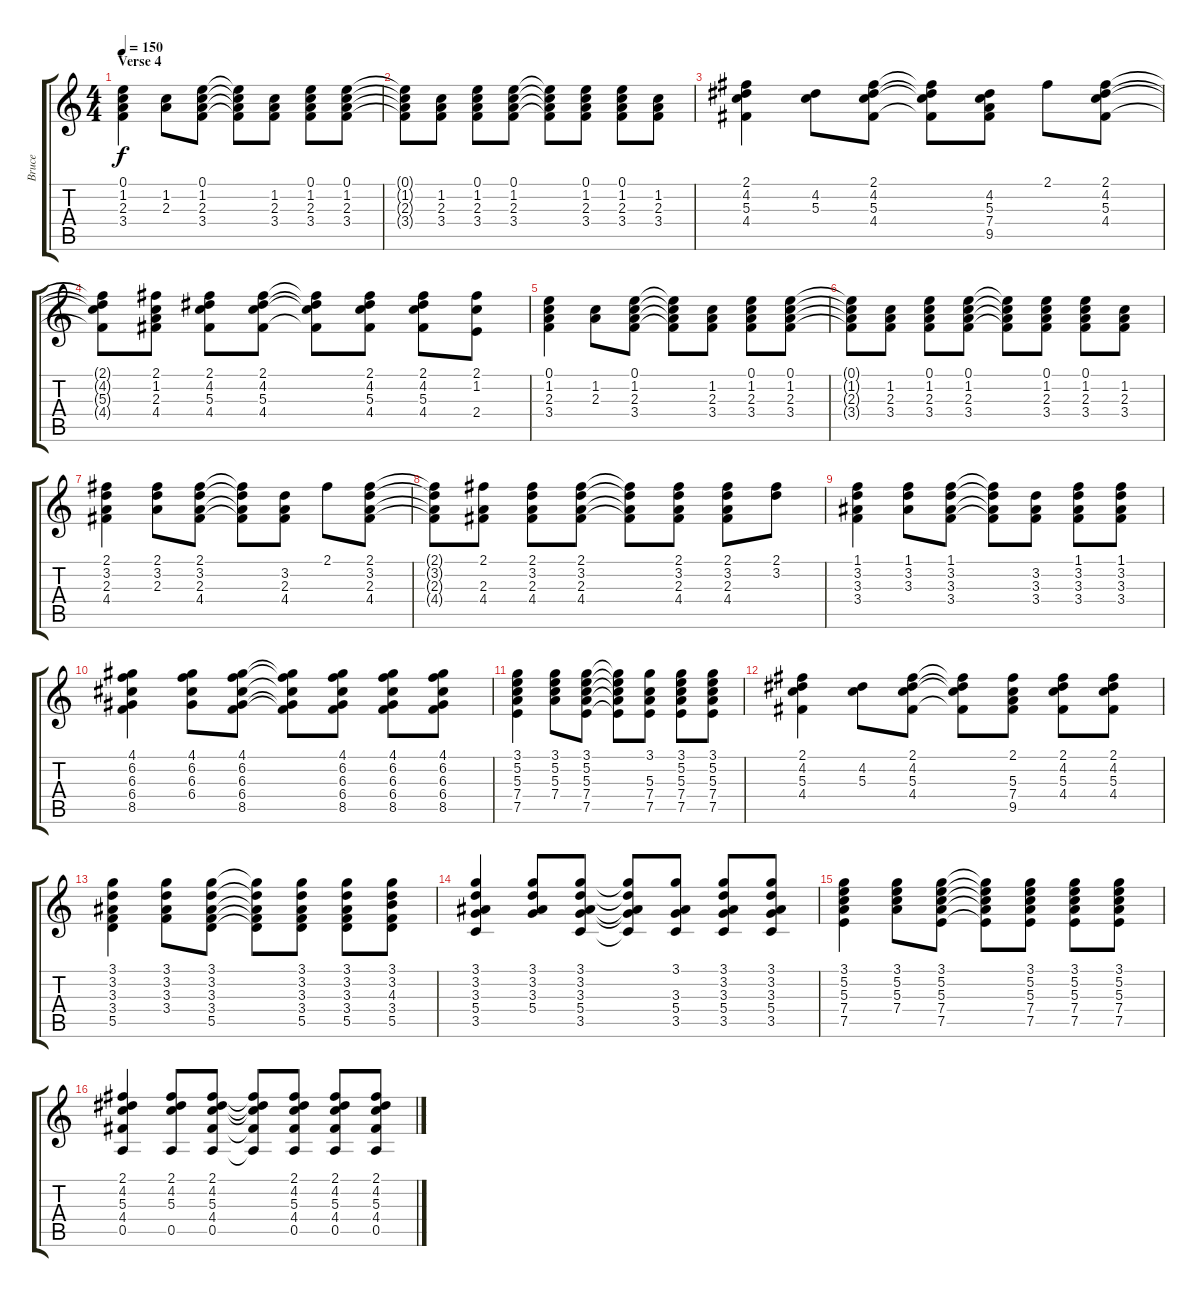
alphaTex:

\track ("Bruce" "Bruce") {instrument acousticguitarnylon}
\staff {score tabs}
\tuning (E4 B3 G3 D3 A2 E2) {hide}
\ts (4 4)
\section ("" "Verse 4")
\tempo 150
\clef g2
\ks c
(0.1 1.2 2.3 3.4).4{dy f volume 11} (1.2 2.3).8 (0.1 1.2 2.3 3.4).8 (0.1{t} 1.2{t} 2.3{t} 3.4{t}).8 (1.2 2.3 3.4).8 (0.1 1.2 2.3 3.4).8 (0.1 1.2 2.3 3.4).8 |
(0.1{t} 1.2{t} 2.3{t} 3.4{t}).8 (1.2 2.3 3.4).8 (0.1 1.2 2.3 3.4).8 (0.1 1.2 2.3 3.4).8 (0.1{t} 1.2{t} 2.3{t} 3.4{t}).8 (0.1 1.2 2.3 3.4).8 (0.1 1.2 2.3 3.4).8 (1.2 2.3 3.4).8 |
(2.1 4.2 5.3 4.4).4 (4.2 5.3).8 (2.1 4.2 5.3 4.4).8 (2.1{t} 4.2{t} 5.3{t} 4.4{t}).8 (4.2 5.3 7.4 9.5).8 2.1.8 (2.1 4.2 5.3 4.4).8 |
(2.1{t} 4.2{t} 5.3{t} 4.4{t}).8 (2.1 1.2 2.3 4.4).8 (2.1 4.2 5.3 4.4).8 (2.1 4.2 5.3 4.4).8 (2.1{t} 4.2{t} 5.3{t} 4.4{t}).8 (2.1 4.2 5.3 4.4).8 (2.1 4.2 5.3 4.4).8 (2.1 1.2 2.4).8 |
(0.1 1.2 2.3 3.4).4 (1.2 2.3).8 (0.1 1.2 2.3 3.4).8 (0.1{t} 1.2{t} 2.3{t} 3.4{t}).8 (1.2 2.3 3.4).8 (0.1 1.2 2.3 3.4).8 (0.1 1.2 2.3 3.4).8 |
(0.1{t} 1.2{t} 2.3{t} 3.4{t}).8 (1.2 2.3 3.4).8 (0.1 1.2 2.3 3.4).8 (0.1 1.2 2.3 3.4).8 (0.1{t} 1.2{t} 2.3{t} 3.4{t}).8 (0.1 1.2 2.3 3.4).8 (0.1 1.2 2.3 3.4).8 (1.2 2.3 3.4).8 |
(2.1 3.2 2.3 4.4).4 (2.1 3.2 2.3).8 (2.1 3.2 2.3 4.4).8 (2.1{t} 3.2{t} 2.3{t} 4.4{t}).8 (3.2 2.3 4.4).8 2.1.8 (2.1 3.2 2.3 4.4).8 |
(2.1{t} 3.2{t} 2.3{t} 4.4{t}).8 (2.1 2.3 4.4).8 (2.1 3.2 2.3 4.4).8 (2.1 3.2 2.3 4.4).8 (2.1{t} 3.2{t} 2.3{t} 4.4{t}).8 (2.1 3.2 2.3 4.4).8 (2.1 3.2 2.3 4.4).8 (2.1 3.2).8 |
(1.1 3.2 3.3 3.4).4 (1.1 3.2 3.3).8 (1.1 3.2 3.3 3.4).8 (1.1{t} 3.2{t} 3.3{t} 3.4{t}).8 (3.2 3.3 3.4).8 (1.1 3.2 3.3 3.4).8 (1.1 3.2 3.3 3.4).8 |
(4.1 6.2 6.3 6.4 8.5).4 (4.1 6.2 6.3 6.4).8 (4.1 6.2 6.3 6.4 8.5).8 (4.1{t} 6.2{t} 6.3{t} 6.4{t} 8.5{t}).8 (4.1 6.2 6.3 6.4 8.5).8 (4.1 6.2 6.3 6.4 8.5).8 (4.1 6.2 6.3 6.4 8.5).8 |
(3.1 5.2 5.3 7.4 7.5).4 (3.1 5.2 5.3 7.4).8 (3.1 5.2 5.3 7.4 7.5).8 (3.1{t} 5.2{t} 5.3{t} 7.4{t} 7.5{t}).8 (3.1 5.3 7.4 7.5).8 (3.1 5.2 5.3 7.4 7.5).8 (3.1 5.2 5.3 7.4 7.5).8 |
(2.1 4.2 5.3 4.4).4 (4.2 5.3).8 (2.1 4.2 5.3 4.4).8 (2.1{t} 4.2{t} 5.3{t} 4.4{t}).8 (2.1 5.3 7.4 9.5).8 (2.1 4.2 5.3 4.4).8 (2.1 4.2 5.3 4.4).8 |
(3.1 3.2 3.3 3.4 5.5).4 (3.1 3.2 3.3 3.4).8 (3.1 3.2 3.3 3.4 5.5).8 (3.1{t} 3.2{t} 3.3{t} 3.4{t} 5.5{t}).8 (3.1 3.2 3.3 3.4 5.5).8 (3.1 3.2 3.3 3.4 5.5).8 (3.1 3.2 4.3 3.4 5.5).8 |
(3.1 3.2 3.3 5.4 3.5).4 (3.1 3.2 3.3 5.4).8 (3.1 3.2 3.3 5.4 3.5).8 (3.1{t} 3.2{t} 3.3{t} 5.4{t} 3.5{t}).8 (3.1 3.3 5.4 3.5).8 (3.1 3.2 3.3 5.4 3.5).8 (3.1 3.2 3.3 5.4 3.5).8 |
(3.1 5.2 5.3 7.4 7.5).4 (3.1 5.2 5.3 7.4).8 (3.1 5.2 5.3 7.4 7.5).8 (3.1{t} 5.2{t} 5.3{t} 7.4{t} 7.5{t}).8 (3.1 5.2 5.3 7.4 7.5).8 (3.1 5.2 5.3 7.4 7.5).8 (3.1 5.2 5.3 7.4 7.5).8 |
(2.1 4.2 5.3 4.4 0.5).4 (2.1 4.2 5.3 0.5).8 (2.1 4.2 5.3 4.4 0.5).8 (2.1{t} 4.2{t} 5.3{t} 4.4{t} 0.5{t}).8 (2.1 4.2 5.3 4.4 0.5).8 (2.1 4.2 5.3 4.4 0.5).8 (2.1 4.2 5.3 4.4 0.5).8
